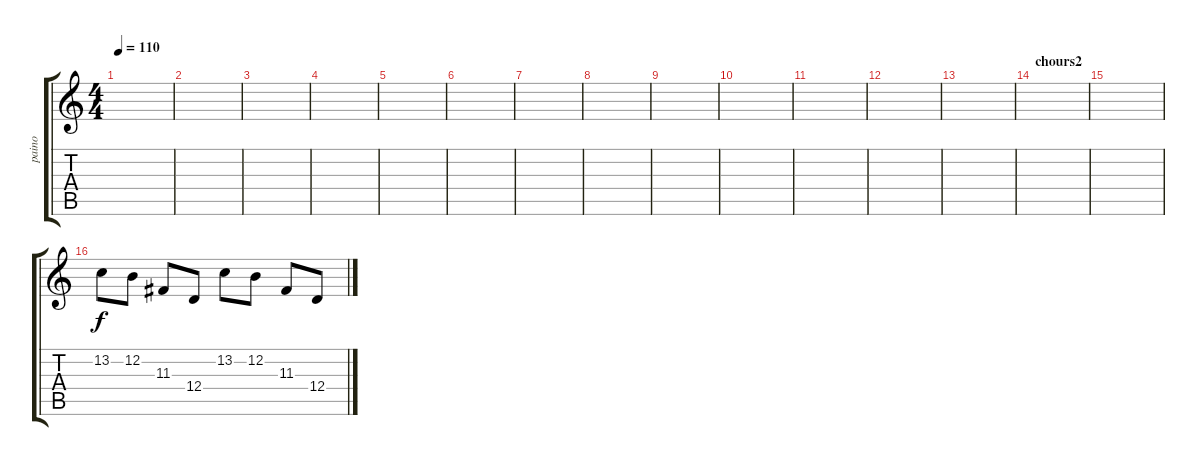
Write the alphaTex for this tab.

\track ("paino" "paino") {instrument acousticgrandpiano}
\staff {score tabs}
\tuning (E4 B3 G3 D3 A2 E2) {hide}
\ts (4 4)
\tempo 110
\clef g2
\ks c
|
|
|
|
|
|
|
|
|
|
|
|
|
\section ("" "chours2")
|
|
13.2.8 12.2.8 11.3.8 12.4.8 13.2.8 12.2.8 11.3.8 12.4.8
